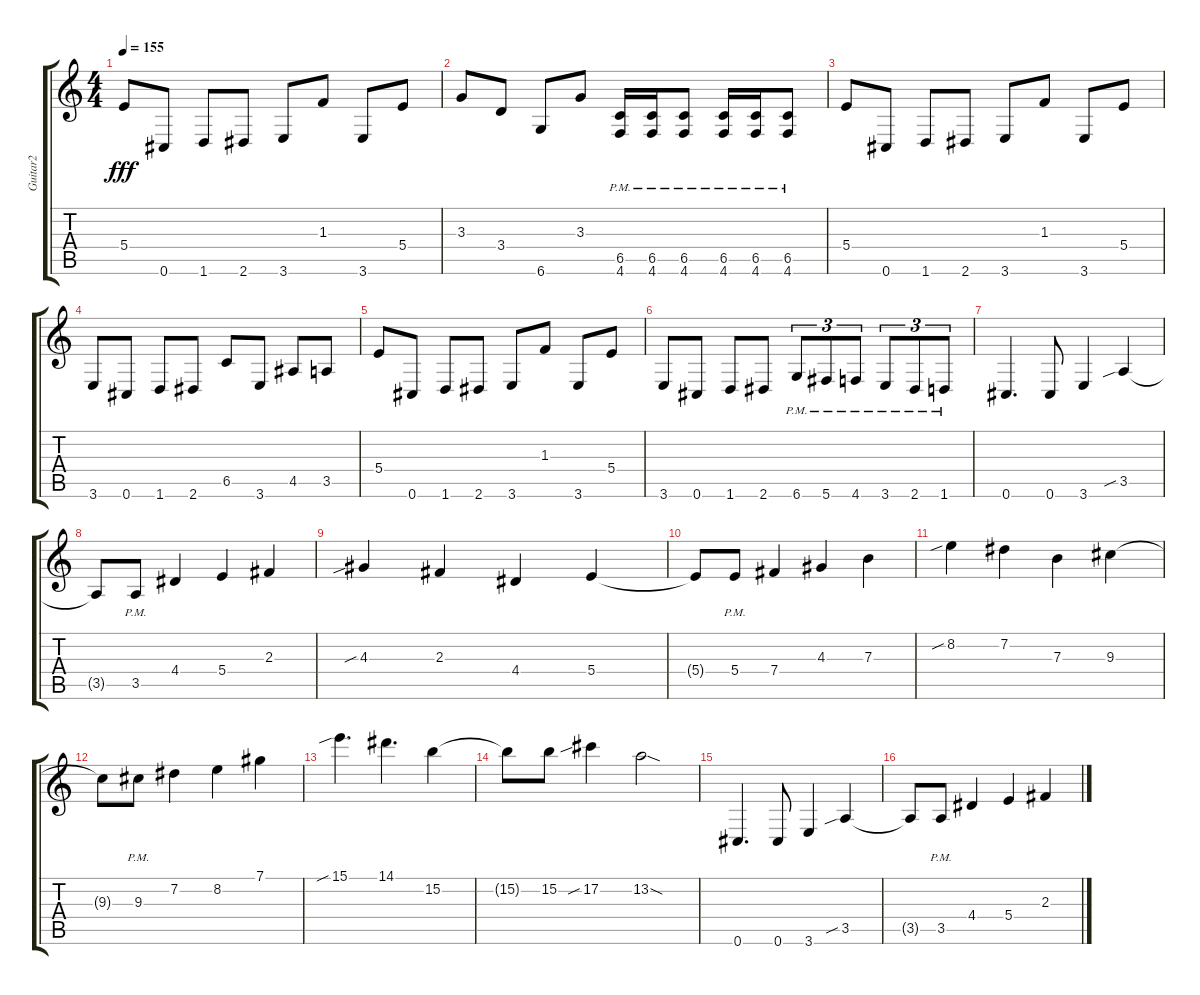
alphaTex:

\track ("Guitar2" "Guitar2") {instrument overdrivenguitar}
\staff {score tabs}
\tuning (Db4 Ab3 E3 B2 Gb2 Db2) {hide}
\ts (4 4)
\tempo 155
\clef g2
\ks c
5.4.8{dy fff} 0.6.8 1.6.8 2.6.8 3.6.8 1.3.8 3.6.8 5.4.8 |
3.3.8 3.4.8 6.6.8 3.3.8 (6.5{pm} 4.6{pm}).16 (6.5{pm} 4.6{pm}).16 (6.5{pm} 4.6{pm}).8 (6.5{pm} 4.6{pm}).16 (6.5{pm} 4.6{pm}).16 (6.5{pm} 4.6{pm}).8 |
5.4.8 0.6.8 1.6.8 2.6.8 3.6.8 1.3.8 3.6.8 5.4.8 |
3.6.8 0.6.8 1.6.8 2.6.8 6.5.8 3.6.8 4.5.8 3.5.8 |
5.4.8 0.6.8 1.6.8 2.6.8 3.6.8 1.3.8 3.6.8 5.4.8 |
3.6.8 0.6.8 1.6.8 2.6.8 6.6{pm}.8{tu (3 2)} 5.6{pm}.8{tu (3 2)} 4.6{pm}.8{tu (3 2)} 3.6{pm}.8{tu (3 2)} 2.6{pm}.8{tu (3 2)} 1.6{pm}.8{tu (3 2)} |
0.6.4{d} 0.6.8 3.6.4 3.5{sib}.4 |
3.5{t}.8 3.5{pm}.8 4.4.4 5.4.4 2.3.4 |
4.3{sib}.4 2.3.4 4.4.4 5.4.4 |
5.4{t}.8 5.4{pm}.8 7.4.4 4.3.4 7.3.4 |
8.2{sib}.4 7.2.4 7.3.4 9.3.4 |
9.3{t}.8 9.3{pm}.8 7.2.4 8.2.4 7.1.4 |
15.1{sib}.4{d} 14.1.4{d} 15.2.4 |
15.2{t}.8 15.2.8 17.2{sib}.4 13.2{sod}.2 |
0.6.4{d} 0.6.8 3.6.4 3.5{sib}.4 |
3.5{t}.8 3.5{pm}.8 4.4.4 5.4.4 2.3.4
